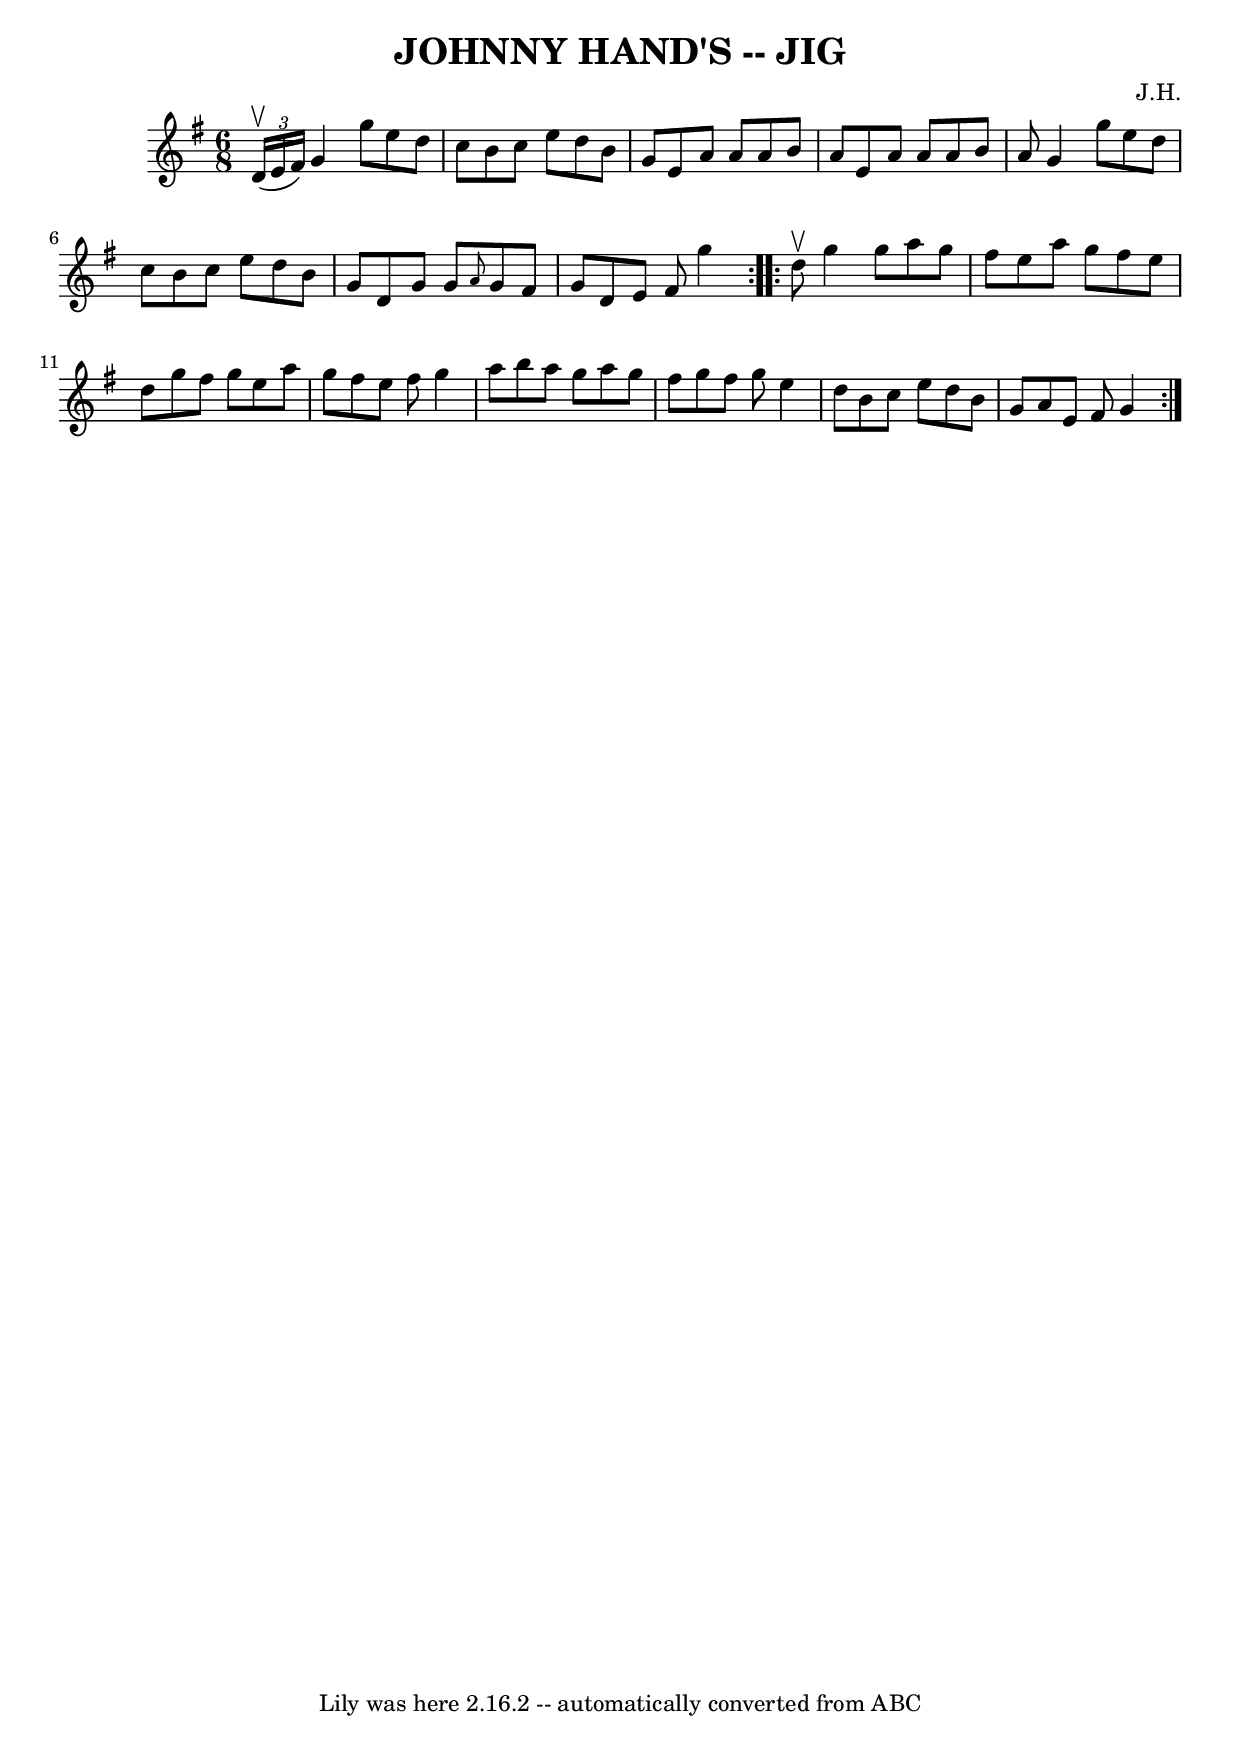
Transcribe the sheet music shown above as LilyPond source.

\version "2.7.40"
\include "Mammoth.ily"
\header {
	%% book = "Ryan's Mammoth Collection of Fiddle Tunes"
	composer = "J.H."
	crossRefNumber = "1"
	footnotes = ""
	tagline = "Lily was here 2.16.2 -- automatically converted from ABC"
	title = "JOHNNY HAND'S -- JIG"
}
voicedefault =  {


\repeat volta 2 {
\time 6/8 
\key g \major   \times 2/3 { d'16 (^\upbow e'16 fis'16) }   
    |
 g'4 g''8 e''8 d''8 c''8    |
 b'8 c''8    
e''8 d''8 b'8 g'8    |
 e'8 a'8 a'8 a'8 b'8 a'8 
   |
 e'8 a'8 a'8 a'8 b'8 a'8        |
 g'4    
g''8 e''8 d''8 c''8    |
 b'8 c''8 e''8 d''8 b'8   
 g'8    |
 d'8 g'8 g'8  \grace { a'8  } g'8 fis'8 g'8  
  |
 d'8 e'8 fis'8 g''4    }     \repeat volta 2 { d''8 
^\upbow       |
 g''4 g''8 a''8 g''8 fis''8    |
   
e''8 a''8 g''8 fis''8 e''8 d''8    |
 g''8 fis''8    
g''8 e''8 a''8 g''8    |
 fis''8 e''8 fis''8 g''4    
a''8        |
 b''8 a''8 g''8 a''8 g''8 fis''8    
|
 g''8 fis''8 g''8 e''4 d''8    |
 b'8 c''8    
e''8 d''8 b'8 g'8    |
 a'8 e'8 fis'8 g'4    }   
}

\score{
    <<

	\context Staff="default"
	{
	    \voicedefault 
	}

    >>
	\layout {
	}
	\midi {}
}
